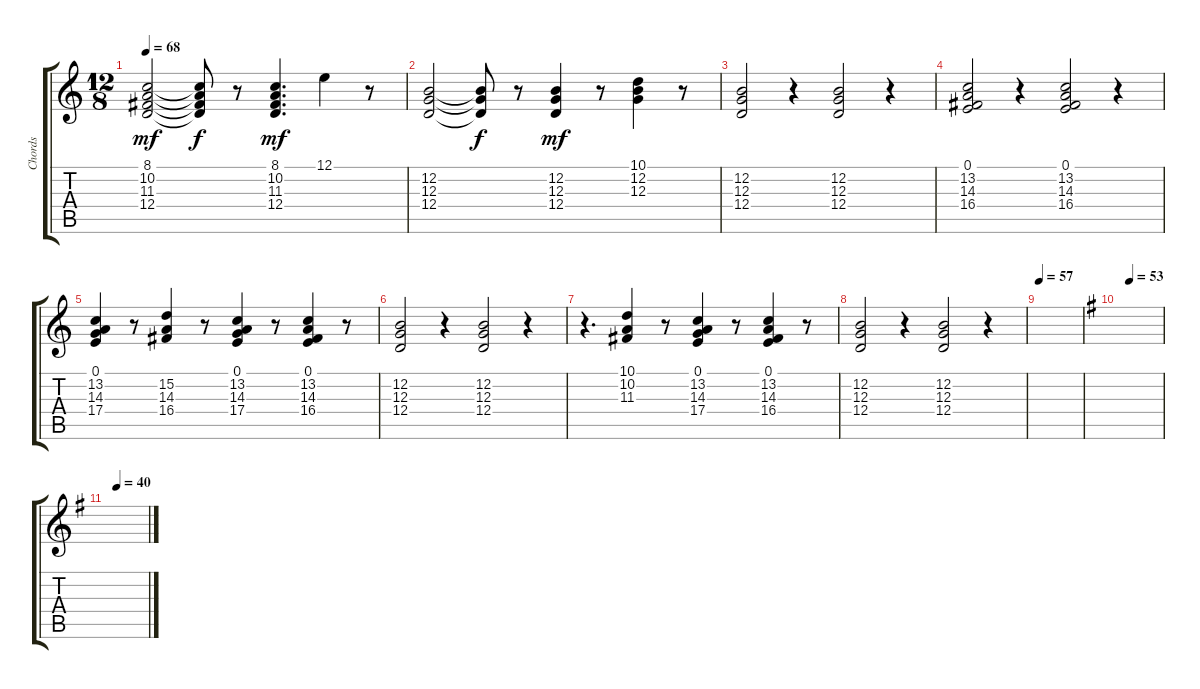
\track ("Chords" "Chords") {instrument brightacousticpiano}
\staff {score tabs}
\tuning (E4 B3 G3 D3 A2 E2) {hide}
\ts (12 8)
\tempo 68
\clef g2
\ks c
(8.1 10.2 11.3 12.4).2{dy mf} (8.1{t} 10.2{t} 11.3{t} 12.4{t}).8{dy f} r.8 (8.1 10.2 11.3 12.4).4{d dy mf} 12.1.4 r.8 |
(12.2 12.3 12.4).2 (12.2{t} 12.3{t} 12.4{t}).8{dy f} r.8 (12.2 12.3 12.4).4{dy mf} r.8 (10.1 12.2 12.3).4 r.8 |
(12.2 12.3 12.4).2 r.4 (12.2 12.3 12.4).2 r.4 |
(0.1 13.2 14.3 16.4).2 r.4 (0.1 13.2 14.3 16.4).2 r.4 |
(0.1 13.2 14.3 17.4).4 r.8 (15.2 14.3 16.4).4 r.8 (0.1 13.2 14.3 17.4).4 r.8 (0.1 13.2 14.3 16.4).4 r.8 |
(12.2 12.3 12.4).2 r.4 (12.2 12.3 12.4).2 r.4 |
r.4{d} (10.1 10.2 11.3).4 r.8 (0.1 13.2 14.3 17.4).4 r.8 (0.1 13.2 14.3 16.4).4 r.8 |
(12.2 12.3 12.4).2 r.4 (12.2 12.3 12.4).2 r.4 |
\tempo 57
|
\tempo (53 0.25)
\ks g
|
\tempo (40 0.25)
